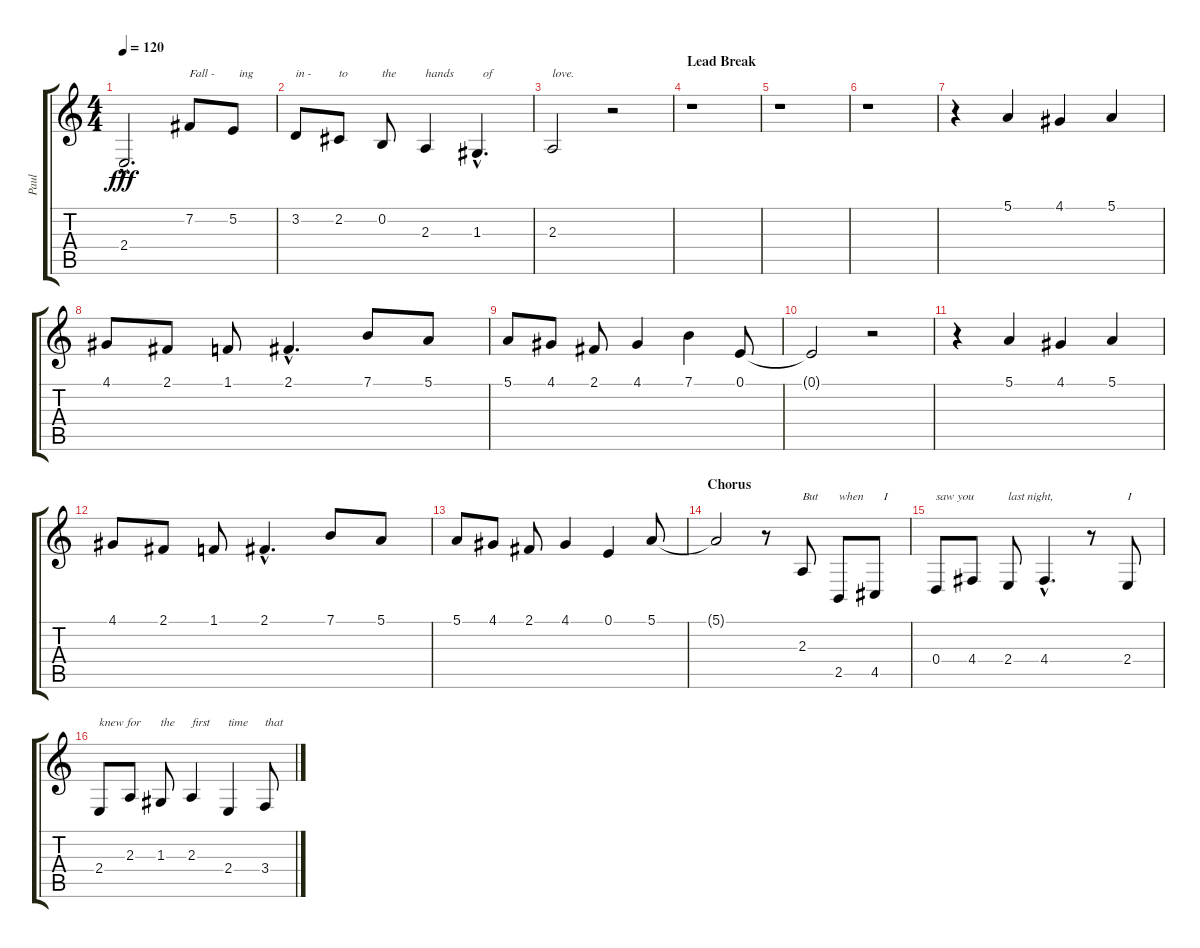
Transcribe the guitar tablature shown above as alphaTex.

\track ("Paul" "Paul") {instrument baritonesax}
\staff {score tabs}
\tuning (E4 B3 G3 D3 A2 E2) {hide}
\ts (4 4)
\tempo 120
\clef g2
\ks c
2.4{hac t}.2{d dy fff} 7.2.8{txt "Fall -"} 5.2.8{txt "  ing"} |
3.2.8{txt "in -"} 2.2.8{txt "to"} 0.2.8{txt "the"} 2.3.4{txt "hands"} 1.3{hac}.4{d txt "  of"} |
2.3.2{txt "love."} r.2 |
\section ("" "Lead Break")
r.1 |
r.1 |
r.1 |
r.4{volume 16 instrument synthvoice} 5.1.4 4.1.4 5.1.4 |
4.1.8 2.1.8 1.1.8 2.1{hac}.4{d} 7.1.8 5.1.8 |
5.1.8 4.1.8 2.1.8 4.1.4 7.1.4 0.1.8 |
0.1{t}.2 r.2 |
r.4 5.1.4 4.1.4 5.1.4 |
4.1.8 2.1.8 1.1.8 2.1{hac}.4{d} 7.1.8 5.1.8 |
5.1.8 4.1.8 2.1.8 4.1.4 0.1.4 5.1.8 |
\section ("" "Chorus")
5.1{t}.2 r.8{instrument baritonesax} 2.3.8{txt "But"} 2.5.8{txt "when"} 4.5.8{txt "   I"} |
0.4.8{txt "saw you"} 4.4.8 2.4.8{txt "last night,"} 4.4{hac}.4{d} r.8 2.4.8{txt "I"} |
2.4.8{txt "knew for"} 2.3.8 1.3.8{txt "the"} 2.3.4{txt "first"} 2.4.4{txt "time"} 3.4.8{txt "that"}
